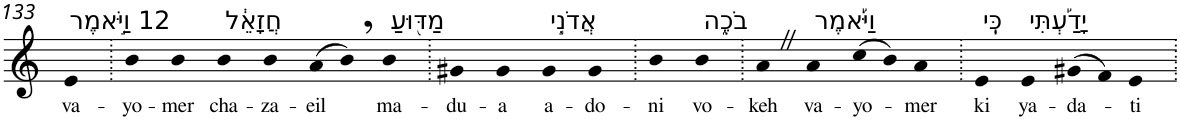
**kern	**text
*part1	*part1
*staff1	*staff1
*I"Piano	*
*I'Pno	*
!!LO:PB:g=z
*clefG2	*
*k[]	*
=133	=133
!LO:TX:a:t=12 וַיֹּ֣אמֶר	!
!	!LO:LY:b
4e	va-
=134.	=134.
!	!LO:LY:b
4b	-yo-
!	!LO:LY:b
4b	-mer
!LO:TX:a:t=חֲזָאֵ֔ל	!
!	!LO:LY:b
4b	cha-
!	!LO:LY:b
4b	-za-
!	!LO:LY:b
(>8a	-eil
8b,)	.
!LO:TX:a:t=מַדּ֖וּעַ	!
!	!LO:LY:b
4b	ma-
=135.	=135.
!	!LO:LY:b
4g#X	-du-
!	!LO:LY:b
4g#	-a
!LO:TX:a:t=אֲדֹנִ֣י	!
!	!LO:LY:b
4g#	a-
!	!LO:LY:b
4g#	-do-
=136.	=136.
!	!LO:LY:b
4b	-ni
!LO:TX:a:t=בֹכֶ֑ה	!
!	!LO:LY:b
4b	vo-
=137.	=137.
!	!LO:LY:b
4aZ	-keh
!LO:TX:a:t=וַיֹּ֡אמֶר	!
!	!LO:LY:b
4a	va-
!	!LO:LY:b
(>8cc	-yo-
8b)	.
!	!LO:LY:b
4a	-mer
=138.	=138.
!LO:TX:a:t=כִּֽי	!
!	!LO:LY:b
4e	ki
!LO:TX:a:t=יָדַ֡עְתִּי	!
!	!LO:LY:b
4e	ya-
!	!LO:LY:b
(>8g#X	-da-
8f)	.
!	!LO:LY:b
4e	-ti
=.	=.
*-	*-
